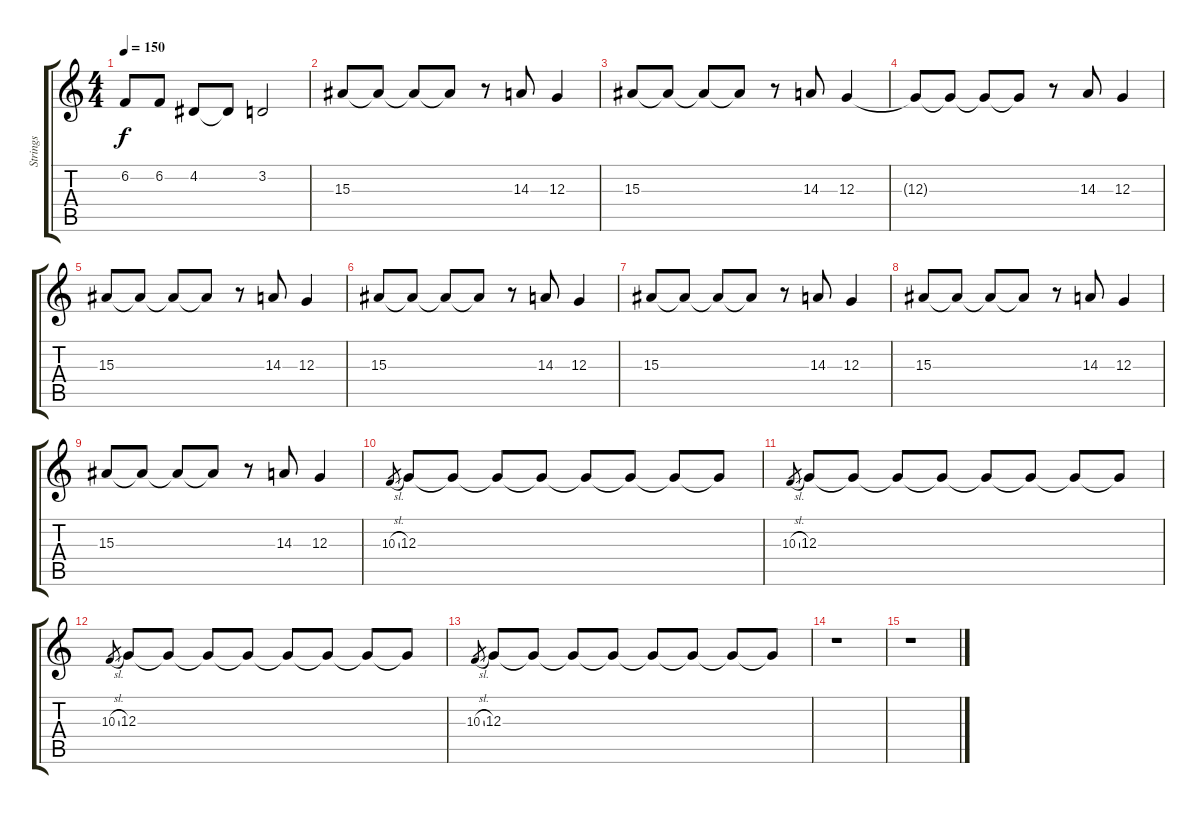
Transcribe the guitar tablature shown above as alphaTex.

\track ("Strings" "Strings") {instrument stringensemble1}
\staff {score tabs}
\tuning (E4 B3 G3 D3 A2 E2) {hide}
\ts (4 4)
\tempo 150
\clef g2
\ks c
6.2.8{dy f} 6.2.8 4.2.8 4.2{t}.8 3.2.2 |
15.3.8 15.3{t}.8 15.3{t}.8 15.3{t}.8 r.8 14.3.8 12.3.4 |
15.3.8 15.3{t}.8 15.3{t}.8 15.3{t}.8 r.8 14.3.8 12.3.4 |
12.3{t}.8 12.3{t}.8 12.3{t}.8 12.3{t}.8 r.8 14.3.8 12.3.4 |
15.3.8 15.3{t}.8 15.3{t}.8 15.3{t}.8 r.8 14.3.8 12.3.4 |
15.3.8 15.3{t}.8 15.3{t}.8 15.3{t}.8 r.8 14.3.8 12.3.4 |
15.3.8 15.3{t}.8 15.3{t}.8 15.3{t}.8 r.8 14.3.8 12.3.4 |
15.3.8 15.3{t}.8 15.3{t}.8 15.3{t}.8 r.8 14.3.8 12.3.4 |
15.3.8 15.3{t}.8 15.3{t}.8 15.3{t}.8 r.8 14.3.8 12.3.4 |
10.3{sl}.8{gr} 12.3.8 12.3{t}.8 12.3{t}.8 12.3{t}.8 12.3{t}.8 12.3{t}.8 12.3{t}.8 12.3{t}.8 |
10.3{sl}.8{gr} 12.3.8 12.3{t}.8 12.3{t}.8 12.3{t}.8 12.3{t}.8 12.3{t}.8 12.3{t}.8 12.3{t}.8 |
10.3{sl}.8{gr} 12.3.8 12.3{t}.8 12.3{t}.8 12.3{t}.8 12.3{t}.8 12.3{t}.8 12.3{t}.8 12.3{t}.8 |
10.3{sl}.8{gr} 12.3.8 12.3{t}.8 12.3{t}.8 12.3{t}.8 12.3{t}.8 12.3{t}.8 12.3{t}.8 12.3{t}.8 |
r.1 |
r.1
